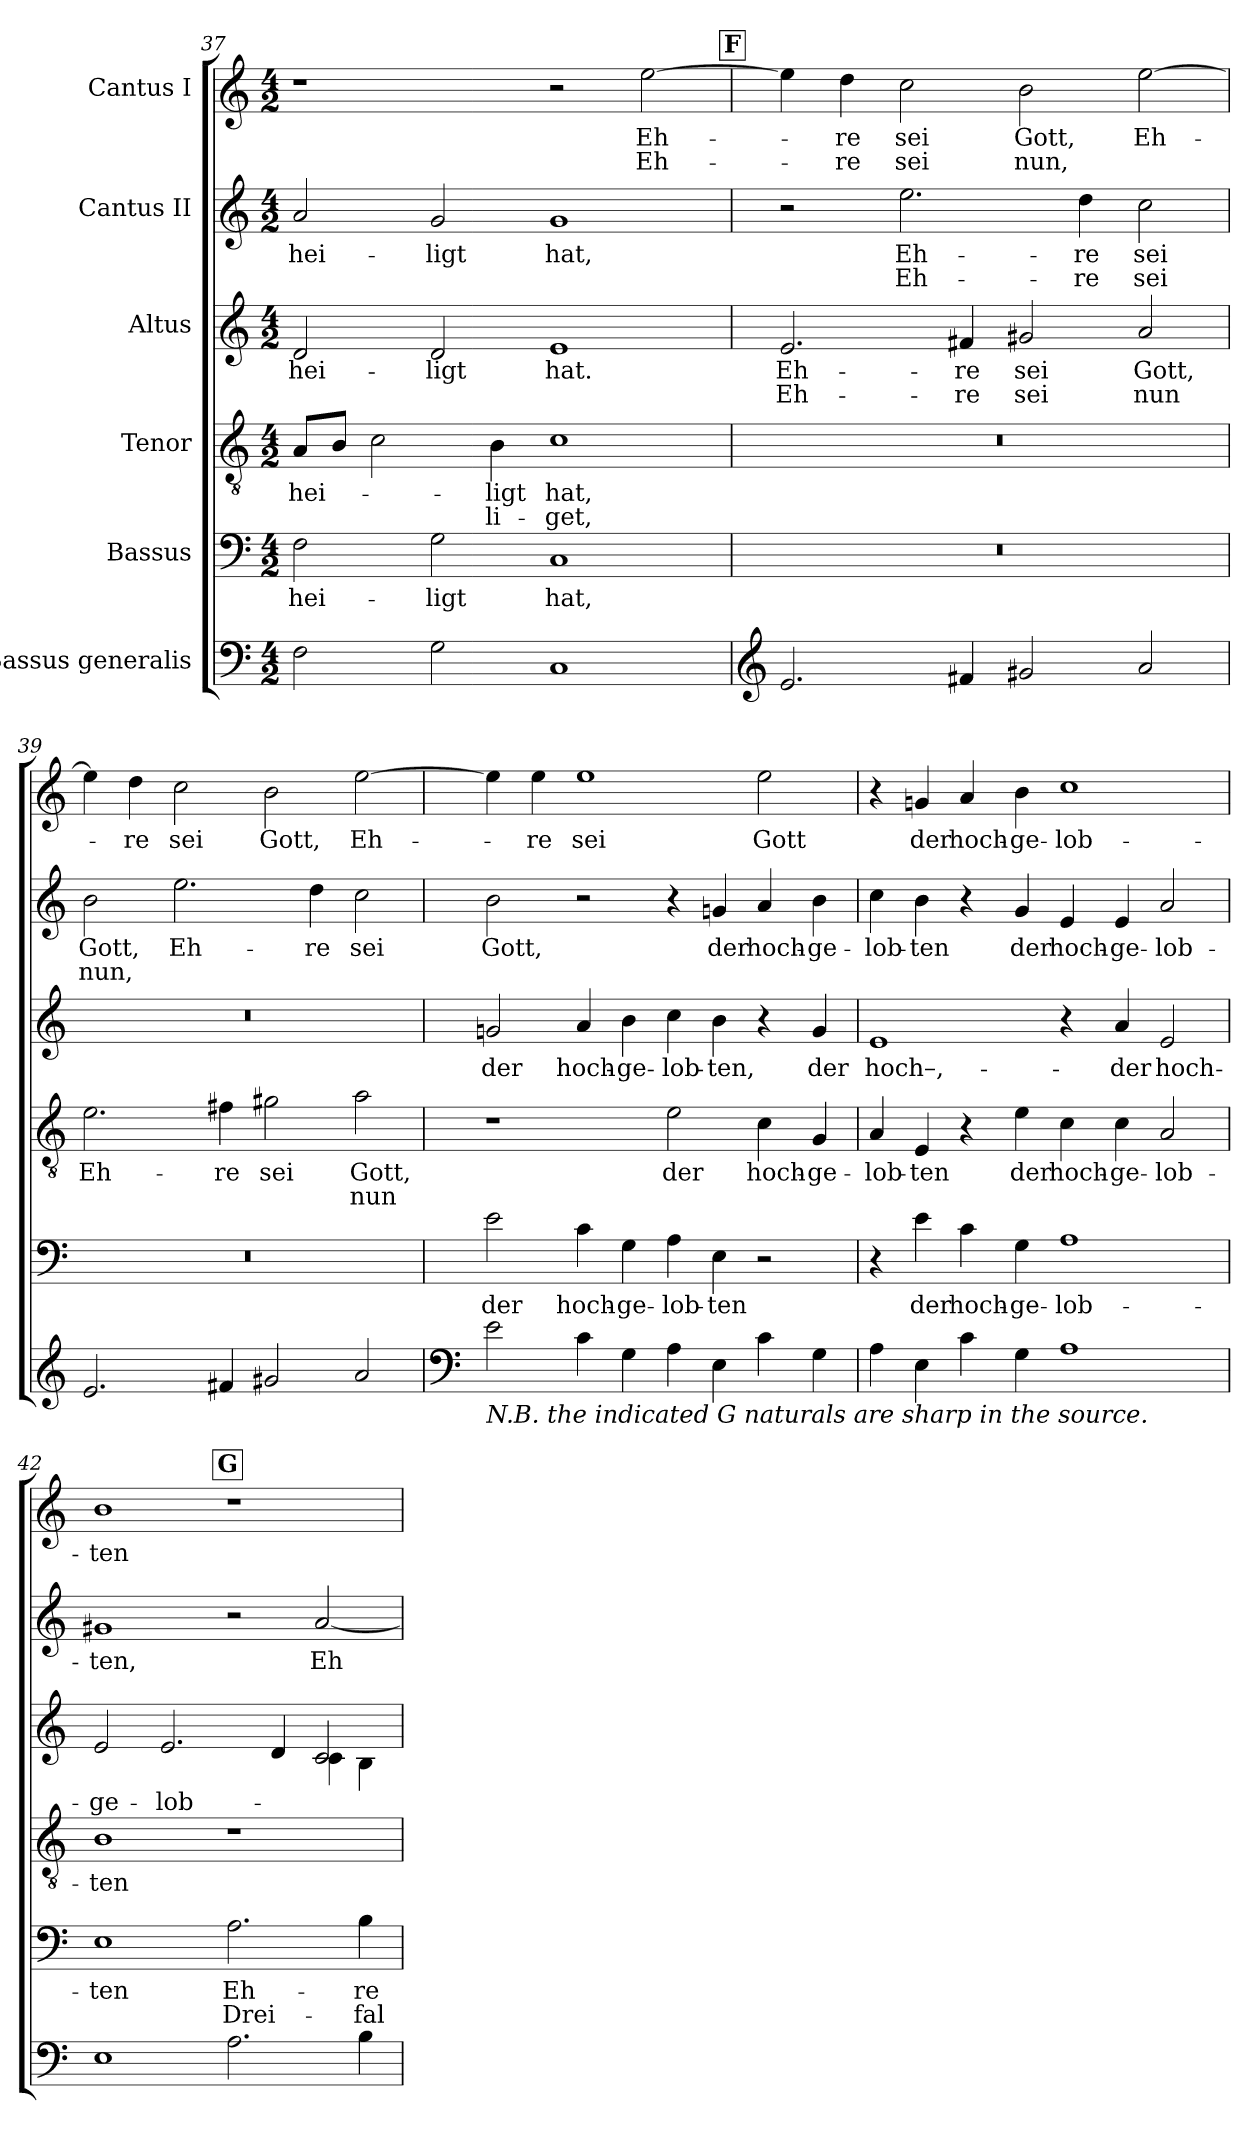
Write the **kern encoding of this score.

**kern	**kern	**text	**text	**kern	**text	**text	**kern	**text	**text	**kern	**text	**text	**kern	**text	**text
*part6	*part5	*part5	*part5	*part4	*part4	*part4	*part3	*part3	*part3	*part2	*part2	*part2	*part1	*part1	*part1
*staff6	*staff5	*staff5	*staff5	*staff4	*staff4	*staff4	*staff3	*staff3	*staff3	*staff2	*staff2	*staff2	*staff1	*staff1	*staff1
*I"Bassus generalis	*I"Bassus	*	*	*I"Tenor	*	*	*I"Altus	*	*	*I"Cantus II	*	*	*I"Cantus I	*	*
*clefF4	*clefF4	*	*	*clefGv2	*	*	*clefG2	*	*	*clefG2	*	*	*clefG2	*	*
*k[]	*k[]	*	*	*k[]	*	*	*k[]	*	*	*k[]	*	*	*k[]	*	*
*M4/2	*M4/2	*	*	*M4/2	*	*	*M4/2	*	*	*M4/2	*	*	*M4/2	*	*
=37	=37	=37	=37	=37	=37	=37	=37	=37	=37	=37	=37	=37	=37	=37	=37
2F\	2F\	-hei-	.	8A/L	-hei-	.	2d/	-hei-	.	2a/	-hei-	.	1r	.	.
.	.	.	.	8B/J	.	.	.	.	.	.	.	.	.	.	.
.	.	.	.	2c\	.	.	.	.	.	.	.	.	.	.	.
2G\	2G\	-ligt	.	.	.	.	2d/	-ligt	.	2g/	-ligt	.	.	.	.
.	.	.	.	4B\	-ligt	-li-	.	.	.	.	.	.	.	.	.
1C	1C	hat,	.	1c	hat,	-get,	1e	hat.	.	1g	hat,	.	2r	.	.
.	.	.	.	.	.	.	.	.	.	.	.	.	[2ee\	Eh-	Eh-
!!LO:REH:place=s1:a:B:fs=14:t=F
=38	=38	=38	=38	=38	=38	=38	=38	=38	=38	=38	=38	=38	=38	=38	=38
*clefG2	*	*	*	*	*	*	*	*	*	*	*	*	*	*	*
2.e/	0r	.	.	0r	.	.	2.e/	Eh-	Eh-	2r	.	.	4ee\]	.	.
.	.	.	.	.	.	.	.	.	.	.	.	.	4dd\	-re	-re
.	.	.	.	.	.	.	.	.	.	2.ee\	Eh-	Eh-	2cc\	sei	sei
4f#X/	.	.	.	.	.	.	4f#X/	-re	-re	.	.	.	.	.	.
2g#X/	.	.	.	.	.	.	2g#X/	sei	sei	.	.	.	2b\	Gott,	nun,
.	.	.	.	.	.	.	.	.	.	4dd\	-re	-re	.	.	.
2a/	.	.	.	.	.	.	2a/	Gott,	nun	2cc\	sei	sei	[2ee\	Eh-	.
=39	=39	=39	=39	=39	=39	=39	=39	=39	=39	=39	=39	=39	=39	=39	=39
2.e/	0r	.	.	2.e\	Eh-	.	0r	.	.	2b\	Gott,	nun,	4ee\]	.	.
.	.	.	.	.	.	.	.	.	.	.	.	.	4dd\	-re	.
.	.	.	.	.	.	.	.	.	.	2.ee\	Eh-	.	2cc\	sei	.
4f#X/	.	.	.	4f#X\	-re	.	.	.	.	.	.	.	.	.	.
2g#X/	.	.	.	2g#X\	sei	.	.	.	.	.	.	.	2b\	Gott,	.
.	.	.	.	.	.	.	.	.	.	4dd\	-re	.	.	.	.
2a/	.	.	.	2a\	Gott,	nun	.	.	.	2cc\	sei	.	[2ee\	Eh-	.
=40	=40	=40	=40	=40	=40	=40	=40	=40	=40	=40	=40	=40	=40	=40	=40
*clefF4	*	*	*	*	*	*	*	*	*	*	*	*	*	*	*
!LO:TX:b:i:t=N.B. the indicated G naturals are sharp in the source.	!	!	!	!	!	!	!	!	!	!	!	!	!	!	!
2e\	2e\	der	.	1r	.	.	2gn/	der	.	2b\	Gott,	.	4ee\]	.	.
.	.	.	.	.	.	.	.	.	.	.	.	.	4ee\	-re	.
4c\	4c\	hoch-	.	.	.	.	4a/	hoch-	.	2r	.	.	1ee	sei	.
4G\	4G\	-ge-	.	.	.	.	4b\	-ge-	.	.	.	.	.	.	.
4A\	4A\	-lob-	.	2e\	der	.	4cc\	-lob-	.	4r	.	.	.	.	.
4E\	4E\	-ten	.	.	.	.	4b\	-ten,	.	4gn/	der	.	.	.	.
4c\	2r	.	.	4c\	hoch-	.	4r	.	.	4a/	hoch-	.	2ee\	Gott	.
4G\	.	.	.	4G/	-ge-	.	4g/	der	.	4b\	-ge-	.	.	.	.
=41	=41	=41	=41	=41	=41	=41	=41	=41	=41	=41	=41	=41	=41	=41	=41
4A\	4r	.	.	4A/	-lob-	.	1e	hoch–,-	.	4cc\	-lob-	.	4r	.	.
4E\	4e\	der	.	4E/	-ten	.	.	.	.	4b\	-ten	.	4gn/	der	.
4c\	4c\	hoch-	.	4r	.	.	.	.	.	4r	.	.	4a/	hoch-	.
4G\	4G\	-ge-	.	4e\	der	.	.	.	.	4g/	der	.	4b\	-ge-	.
1A	1A	-lob-	.	4c\	hoch-	.	4r	.	.	4e/	hoch-	.	1cc	-lob-	.
.	.	.	.	4c\	-ge-	.	4a/	-der	.	4e/	-ge-	.	.	.	.
.	.	.	.	2A/	-lob-	.	2e/	hoch-	.	2a/	-lob-	.	.	.	.
!!LO:REH:place=s1:a:B:fs=14:t=G:qo=4
=42	=42	=42	=42	=42	=42	=42	=42	=42	=42	=42	=42	=42	=42	=42	=42
*	*	*	*	*	*	*	*^	*	*	*	*	*	*	*	*
1E	1E	-ten	.	1B	-ten	.	2e/	1.ryy	-ge-	.	1g#X	-ten,	.	1b	-ten	.
.	.	.	.	.	.	.	2.e/	.	-lob-	.	.	.	.	.	.	.
2.A\	2.A\	Eh-	Drei-	1r	.	.	.	.	.	.	2r	.	.	1r	.	.
.	.	.	.	.	.	.	4d/	.	.	.	.	.	.	.	.	.
.	.	.	.	.	.	.	2c/	4c!\	.	.	[2a/	Eh-	.	.	.	.
4B\	4B\	-re	-fal-	.	.	.	.	4B!\	.	.	.	.	.	.	.	.
*	*	*	*	*	*	*	*v	*v	*	*	*	*	*	*	*	*
=	=	=	=	=	=	=	=	=	=	=	=	=	=	=	=
*-	*-	*-	*-	*-	*-	*-	*-	*-	*-	*-	*-	*-	*-	*-	*-
